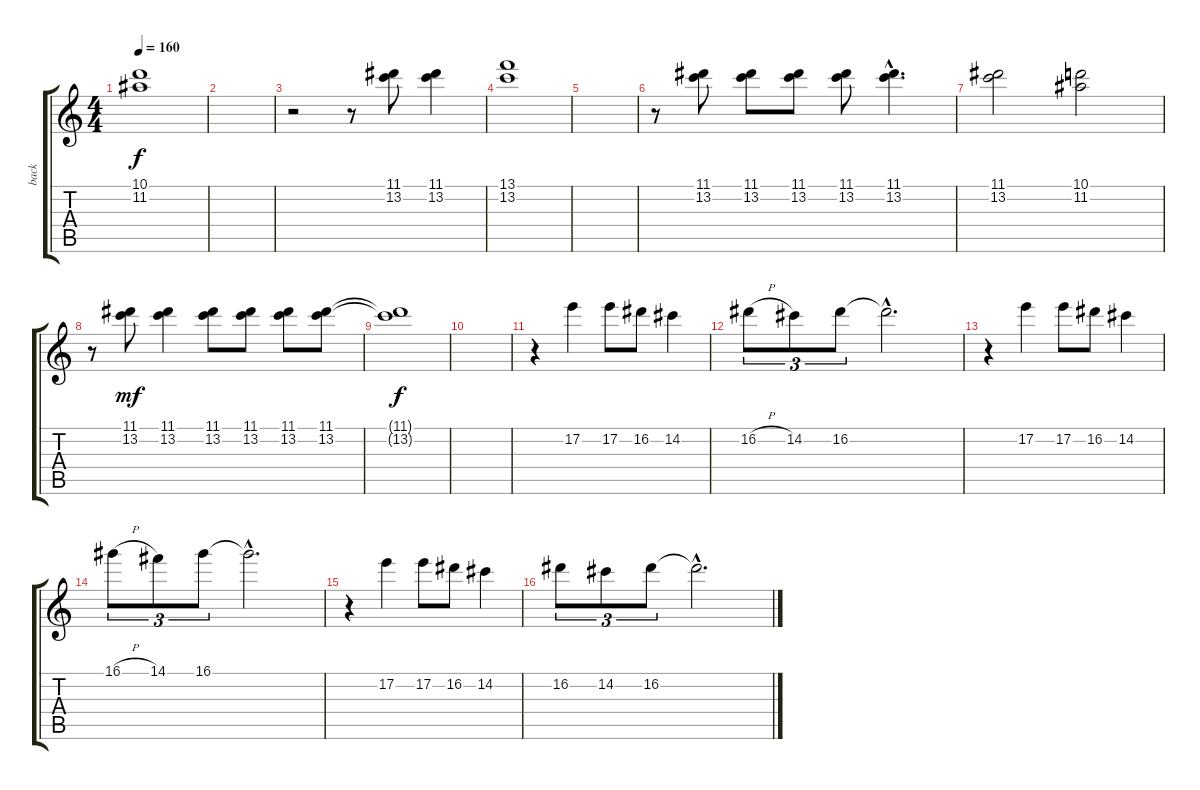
\track ("back" "back") {instrument distortionguitar}
\staff {score tabs}
\tuning (E4 B3 G3 D3 A2 E2) {hide}
\ts (4 4)
\tempo 160
\clef g2
\ks c
(10.1 11.2).1{dy f} |
|
r.2 r.8 (11.1 13.2).8 (11.1 13.2).4 |
(13.1 13.2).1 |
|
r.8 (11.1 13.2).8 (11.1 13.2).8 (11.1 13.2).8 (11.1 13.2).8 (11.1{hac} 13.2{hac}).4{d} |
(11.1 13.2).2 (10.1 11.2).2 |
r.8 (11.1 13.2).8{dy mf} (11.1 13.2).4 (11.1 13.2).8 (11.1 13.2).8 (11.1 13.2).8 (11.1 13.2).8 |
(11.1{t} 13.2{t}).1{dy f} |
|
r.4 17.2.4 17.2.8 16.2.8 14.2.4 |
16.2{h}.8{tu (3 2)} 14.2.8{tu (3 2)} 16.2.8{tu (3 2)} 16.2{hac t}.2{d} |
r.4 17.2.4 17.2.8 16.2.8 14.2.4 |
16.1{h}.8{tu (3 2)} 14.1.8{tu (3 2)} 16.1.8{tu (3 2)} 16.1{hac t}.2{d} |
r.4 17.2.4 17.2.8 16.2.8 14.2.4 |
16.2.8{tu (3 2)} 14.2.8{tu (3 2)} 16.2.8{tu (3 2)} 16.2{hac t}.2{d}
